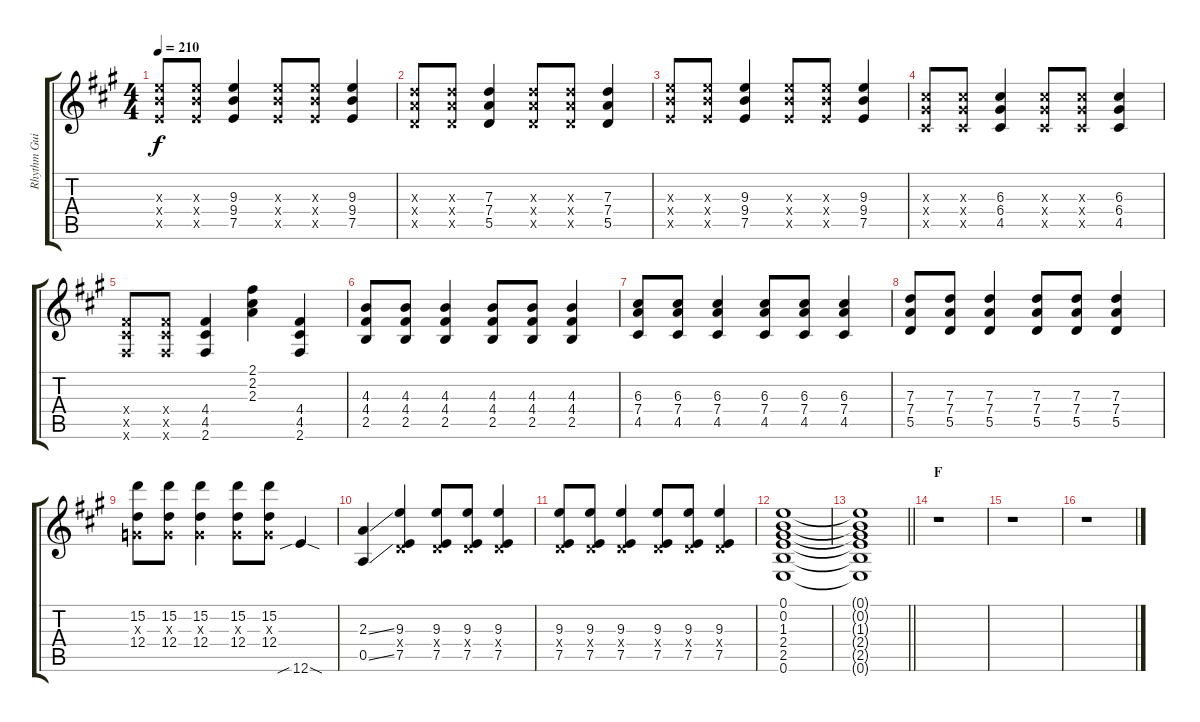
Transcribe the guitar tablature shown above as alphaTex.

\track ("Rhythm Guitar" "Rhythm Gui") {instrument overdrivenguitar}
\staff {score tabs}
\tuning (E4 B3 G3 D3 A2 E2) {hide}
\ts (4 4)
\tempo 210
\clef g2
\ks a
(9.3{x} 9.4{x} 7.5{x}).8{dy f} (9.3{x} 9.4{x} 7.5{x}).8 (9.3 9.4 7.5).4 (9.3{x} 9.4{x} 7.5{x}).8 (9.3{x} 9.4{x} 7.5{x}).8 (9.3 9.4 7.5).4 |
(7.3{x} 7.4{x} 5.5{x}).8 (7.3{x} 7.4{x} 5.5{x}).8 (7.3 7.4 5.5).4 (7.3{x} 7.4{x} 5.5{x}).8 (7.3{x} 7.4{x} 5.5{x}).8 (7.3 7.4 5.5).4 |
(9.3{x} 9.4{x} 7.5{x}).8 (9.3{x} 9.4{x} 7.5{x}).8 (9.3 9.4 7.5).4 (9.3{x} 9.4{x} 7.5{x}).8 (9.3{x} 9.4{x} 7.5{x}).8 (9.3 9.4 7.5).4 |
(6.3{x} 6.4{x} 4.5{x}).8 (6.3{x} 6.4{x} 4.5{x}).8 (6.3 6.4 4.5).4 (6.3{x} 6.4{x} 4.5{x}).8 (6.3{x} 6.4{x} 4.5{x}).8 (6.3 6.4 4.5).4 |
(4.4{x} 4.5{x} 2.6{x}).8 (4.4{x} 4.5{x} 2.6{x}).8 (4.4 4.5 2.6).4 (2.1 2.2 2.3).4 (4.4 4.5 2.6).4 |
(4.3 4.4 2.5).8 (4.3 4.4 2.5).8 (4.3 4.4 2.5).4 (4.3 4.4 2.5).8 (4.3 4.4 2.5).8 (4.3 4.4 2.5).4 |
(6.3 7.4 4.5).8 (6.3 7.4 4.5).8 (6.3 7.4 4.5).4 (6.3 7.4 4.5).8 (6.3 7.4 4.5).8 (6.3 7.4 4.5).4 |
(7.3 7.4 5.5).8 (7.3 7.4 5.5).8 (7.3 7.4 5.5).4 (7.3 7.4 5.5).8 (7.3 7.4 5.5).8 (7.3 7.4 5.5).4 |
(15.2 0.3{x} 12.4).8 (15.2 0.3{x} 12.4).8 (15.2 0.3{x} 12.4).4 (15.2 0.3{x} 12.4).8 (15.2 0.3{x} 12.4).8 12.6{sib sod}.4 |
(2.3{ss} 0.5{ss}).4 (9.3 0.4{x} 7.5).4 (9.3 0.4{x} 7.5).8 (9.3 0.4{x} 7.5).8 (9.3 0.4{x} 7.5).4 |
(9.3 0.4{x} 7.5).8 (9.3 0.4{x} 7.5).8 (9.3 0.4{x} 7.5).4 (9.3 0.4{x} 7.5).8 (9.3 0.4{x} 7.5).8 (9.3 0.4{x} 7.5).4 |
(0.1 0.2 1.3 2.4 2.5 0.6).1 |
\barLineRight lightlight
(0.1{t} 0.2{t} 1.3{t} 2.4{t} 2.5{t} 0.6{t}).1 |
\section ("" "F")
r.1{balance 16} |
r.1 |
r.1
